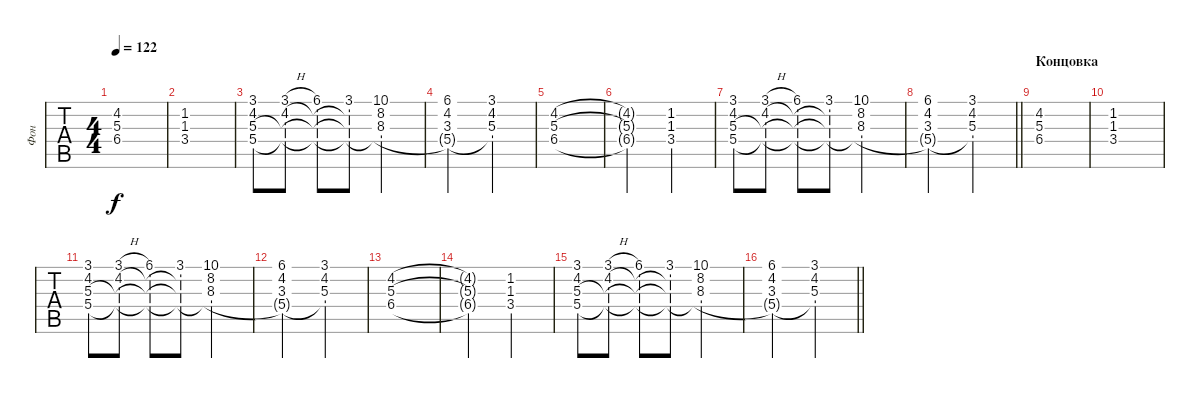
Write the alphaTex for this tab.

\track ("Фон" "Фон") {instrument synthstrings2}
\staff {tabs}
\tuning (E4 B3 G3 D3 A2 E2) {hide}
\ts (4 4)
\tempo 122
\clef g2
\ks c
(4.2 5.3 6.4).1{dy f} |
(1.2 1.3 3.4).1 |
(3.1 4.2 5.3 5.4).8 (3.1{h} 4.2 5.3{t} 5.4{t}).8 (6.1 4.2{t} 5.3{t} 5.4{t}).8 (3.1 4.2{t} 5.3{t} 5.4{t}).8 (10.1 8.2 8.3 5.4{t}).2 |
(6.1 4.2 3.3 5.4{t}).2 (3.1 4.2 5.3 5.4{t}).2 |
(4.2 5.3 6.4).1 |
(4.2{t} 5.3{t} 6.4{t}).2 (1.2 1.3 3.4).2 |
(3.1 4.2 5.3 5.4).8 (3.1{h} 4.2 5.3{t} 5.4{t}).8 (6.1 4.2{t} 5.3{t} 5.4{t}).8 (3.1 4.2{t} 5.3{t} 5.4{t}).8 (10.1 8.2 8.3 5.4{t}).2 |
\barLineRight lightlight
(6.1 4.2 3.3 5.4{t}).2 (3.1 4.2 5.3 5.4{t}).2 |
\section ("" "Концовка")
(4.2 5.3 6.4).1 |
(1.2 1.3 3.4).1 |
(3.1 4.2 5.3 5.4).8 (3.1{h} 4.2 5.3{t} 5.4{t}).8 (6.1 4.2{t} 5.3{t} 5.4{t}).8 (3.1 4.2{t} 5.3{t} 5.4{t}).8 (10.1 8.2 8.3 5.4{t}).2 |
(6.1 4.2 3.3 5.4{t}).2 (3.1 4.2 5.3 5.4{t}).2 |
(4.2 5.3 6.4).1 |
(4.2{t} 5.3{t} 6.4{t}).2 (1.2 1.3 3.4).2 |
(3.1 4.2 5.3 5.4).8 (3.1{h} 4.2 5.3{t} 5.4{t}).8 (6.1 4.2{t} 5.3{t} 5.4{t}).8 (3.1 4.2{t} 5.3{t} 5.4{t}).8 (10.1 8.2 8.3 5.4{t}).2 |
\barLineRight lightlight
(6.1 4.2 3.3 5.4{t}).2 (3.1 4.2 5.3 5.4{t}).2
